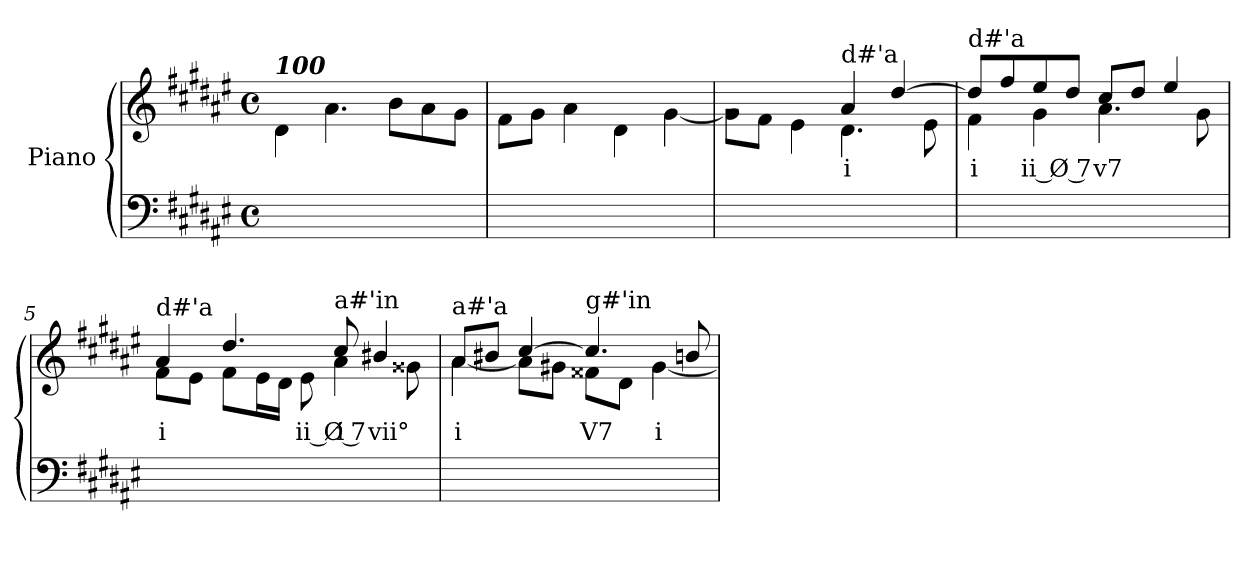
**kern	**kern	**text
*part1	*part1	*part1
*staff2	*staff1	*staff1
*I"Piano	*	*
*clefF4	*clefG2	*
*k[f#c#g#d#a#e#]	*k[f#c#g#d#a#e#]	*
*M4/4	*M4/4	*
*met(c)	*met(c)	*
=1	=1	=1
*	*^	*
!	!LO:TX:a:Bi:t=100	!	!
1ryy	1rgyy	4d#i\	.
.	.	4.a#i\	.
.	.	8bi\L	.
.	.	8a#i\	.
.	.	8g#i\J	.
=2	=2	=2	=2
1ryy	1rgyy	8f#i\L	.
.	.	8g#i\J	.
.	.	4a#i\	.
.	.	4d#i\	.
.	.	[4g#i\	.
=3	=3	=3	=3
1ryy	2rg	8g#i\L]	.
.	.	8f#i\J	.
.	.	4e#i\	.
!	!LO:TX:a:t=d#'a	!	!
!	!	!	!LO:LY:b
.	4a#j/	4.d#i\	i
.	[4dd#j/	.	.
.	.	8e#i\	.
=4	=4	=4	=4
!	!LO:TX:a:t=d#'a	!	!
!	!	!	!LO:LY:b
1ryy	8dd#j/L]	4f#i\	i
.	8ff#j/	.	.
!	!	!	!LO:LY:b
.	8ee#j/	4g#i\	ii Ø 7
.	8dd#j/J	.	.
!	!	!	!LO:LY:b
.	8cc#j/L	4.a#i\	v7
.	8dd#j/J	.	.
.	4ee#j/	.	.
.	.	8g#i\	.
=5	=5	=5	=5
!	!LO:TX:a:t=d#'a	!	!
!	!	!	!LO:LY:b
1ryy	4a#j/	8f#i\L	i
.	.	8e#i\J	.
.	4.dd#j/	8f#i\L	.
.	.	16e#i\L	.
.	.	16d#i\JJ	.
!	!	!	!LO:LY:b
.	.	8e#i\	ii Ø 7
!	!LO:TX:a:t=a#'in	!	!
!	!	!	!LO:LY:b
.	8cc#j/	4a#i\	i
!	!	!	!LO:LY:b
.	4b#Xj/	.	vii°
.	.	8g##Xi\	.
!!LO:LB:g=z	!!
=6	=6	=6	=6
!	!LO:TX:a:t=a#'a	!	!
!	!	!	!LO:LY:b
1ryy	8a#j/L	[4a#i\	i
.	8b#Xj/J	.	.
.	[4cc#j/	8a#i\L]	.
.	.	8g#Xi\J	.
!	!LO:TX:a:t=g#'in	!	!
!	!	!	!LO:LY:b
.	4.cc#j/]	8f##Xi\L	V7
.	.	8d#i\J	.
!	!	!	!LO:LY:b
.	.	[4g#i\	i
.	8bnj/	.	.
*	*v	*v	*
=	=	=
*-	*-	*-
